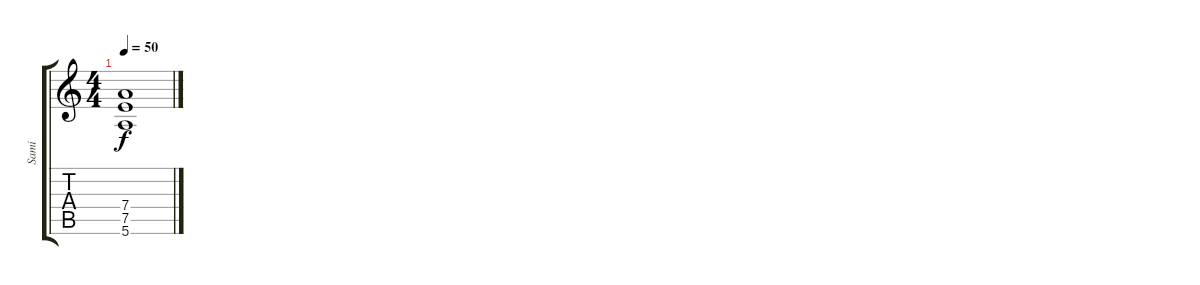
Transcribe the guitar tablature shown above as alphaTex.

\track ("Sami" "Sami") {instrument overdrivenguitar}
\staff {score tabs}
\tuning (E4 B3 G3 D3 A2 E2) {hide}
\ts (4 4)
\tempo 50
\clef g2
\ks c
(7.4{t} 7.5{t} 5.6{t}).1{dy f}
